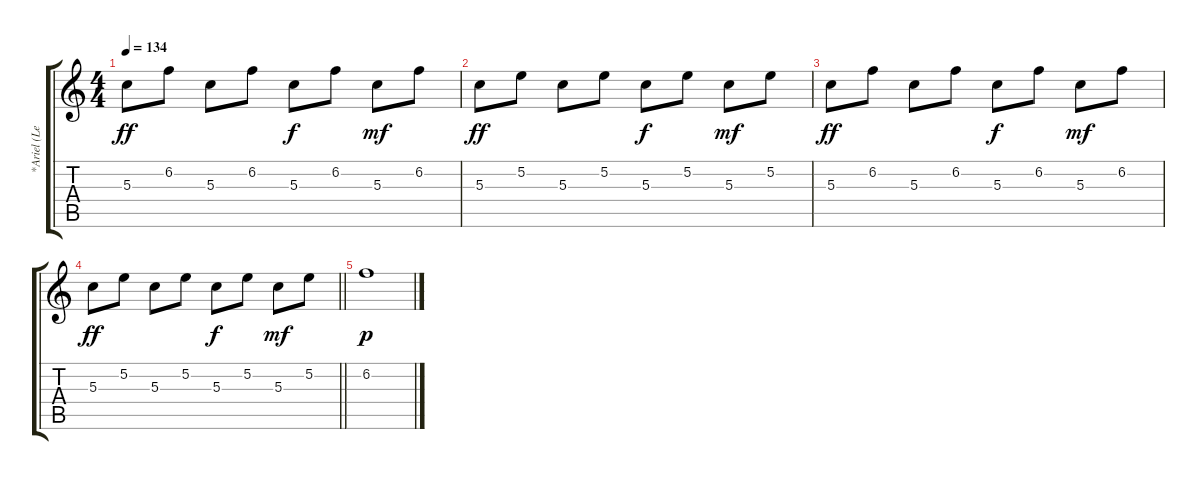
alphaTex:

\track ("*Ariel (Lead Guitar)]" "*Ariel (Le") {instrument overdrivenguitar}
\staff {score tabs}
\tuning (E4 B3 G3 D3 A2 E2) {hide}
\ts (4 4)
\tempo 134
\clef g2
\ks c
5.3.8{dy ff} 6.2.8 5.3.8 6.2.8 5.3.8{dy f} 6.2.8 5.3.8{dy mf} 6.2.8 |
5.3.8{dy ff} 5.2.8 5.3.8 5.2.8 5.3.8{dy f} 5.2.8 5.3.8{dy mf} 5.2.8 |
5.3.8{dy ff} 6.2.8 5.3.8 6.2.8 5.3.8{dy f} 6.2.8 5.3.8{dy mf} 6.2.8 |
\barLineRight lightlight
5.3.8{dy ff} 5.2.8 5.3.8 5.2.8 5.3.8{dy f} 5.2.8 5.3.8{dy mf} 5.2.8 |
\section ("" "")
6.2.1{dy p}
